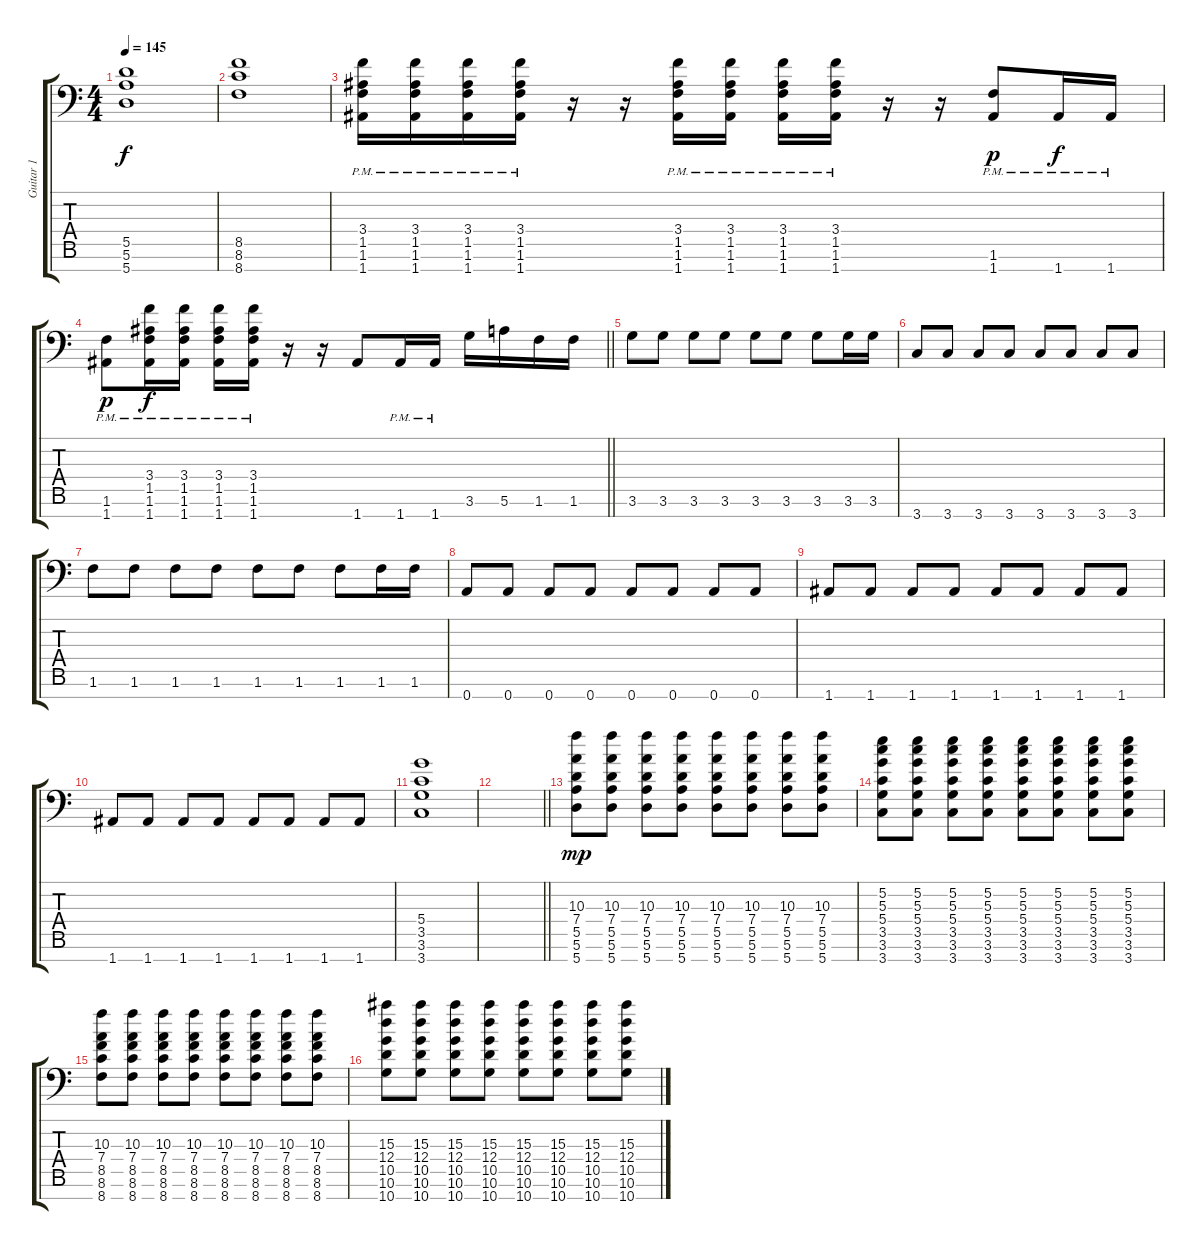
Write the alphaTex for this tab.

\track ("Guitar 1" "Guitar 1") {instrument distortionguitar}
\staff {score tabs}
\tuning (E4 B3 G3 D3 A2 E2 A1) {hide}
\ts (4 4)
\tempo 145
\clef f4
\ks c
(5.5 5.6 5.7).1{dy f} |
(8.5 8.6 8.7).1 |
(3.4{pm} 1.5{pm} 1.6{pm} 1.7{pm}).16 (3.4{pm} 1.5{pm} 1.6{pm} 1.7{pm}).16 (3.4{pm} 1.5{pm} 1.6{pm} 1.7{pm}).16 (3.4{pm} 1.5{pm} 1.6{pm} 1.7{pm}).16 r.16 r.16 (3.4{pm} 1.5{pm} 1.6{pm} 1.7{pm}).16 (3.4{pm} 1.5{pm} 1.6{pm} 1.7{pm}).16 (3.4{pm} 1.5{pm} 1.6{pm} 1.7{pm}).16 (3.4{pm} 1.5{pm} 1.6{pm} 1.7{pm}).16 r.16 r.16 (1.6{pm} 1.7).8{dy p} 1.7{pm}.16{dy f} 1.7{pm}.16 |
\barLineRight lightlight
(1.6{pm} 1.7).8{dy p} (3.4{pm} 1.5{pm} 1.6{pm} 1.7{pm}).16{dy f} (3.4{pm} 1.5{pm} 1.6{pm} 1.7{pm}).16 (3.4{pm} 1.5{pm} 1.6{pm} 1.7{pm}).16 (3.4{pm} 1.5{pm} 1.6{pm} 1.7{pm}).16 r.16 r.16 1.7.8 1.7{pm}.16 1.7{pm}.16 3.6.16 5.6.16 1.6.16 1.6.16 |
\section ("" "")
3.6.8 3.6.8 3.6.8 3.6.8 3.6.8 3.6.8 3.6.8 3.6.16 3.6.16 |
3.7.8 3.7.8 3.7.8 3.7.8 3.7.8 3.7.8 3.7.8 3.7.8 |
1.6.8 1.6.8 1.6.8 1.6.8 1.6.8 1.6.8 1.6.8 1.6.16 1.6.16 |
0.7.8 0.7.8 0.7.8 0.7.8 0.7.8 0.7.8 0.7.8 0.7.8 |
1.7.8 1.7.8 1.7.8 1.7.8 1.7.8 1.7.8 1.7.8 1.7.8 |
1.7.8 1.7.8 1.7.8 1.7.8 1.7.8 1.7.8 1.7.8 1.7.8 |
(5.4 3.5 3.6 3.7).1 |
\barLineRight lightlight
|
\section ("" "")
(10.3 7.4 5.5 5.6 5.7).8{dy mp} (10.3 7.4 5.5 5.6 5.7).8 (10.3 7.4 5.5 5.6 5.7).8 (10.3 7.4 5.5 5.6 5.7).8 (10.3 7.4 5.5 5.6 5.7).8 (10.3 7.4 5.5 5.6 5.7).8 (10.3 7.4 5.5 5.6 5.7).8 (10.3 7.4 5.5 5.6 5.7).8 |
(5.2 5.3 5.4 3.5 3.6 3.7).8 (5.2 5.3 5.4 3.5 3.6 3.7).8 (5.2 5.3 5.4 3.5 3.6 3.7).8 (5.2 5.3 5.4 3.5 3.6 3.7).8 (5.2 5.3 5.4 3.5 3.6 3.7).8 (5.2 5.3 5.4 3.5 3.6 3.7).8 (5.2 5.3 5.4 3.5 3.6 3.7).8 (5.2 5.3 5.4 3.5 3.6 3.7).8 |
(10.3 7.4 8.5 8.6 8.7).8 (10.3 7.4 8.5 8.6 8.7).8 (10.3 7.4 8.5 8.6 8.7).8 (10.3 7.4 8.5 8.6 8.7).8 (10.3 7.4 8.5 8.6 8.7).8 (10.3 7.4 8.5 8.6 8.7).8 (10.3 7.4 8.5 8.6 8.7).8 (10.3 7.4 8.5 8.6 8.7).8 |
(15.3 12.4 10.5 10.6 10.7).8 (15.3 12.4 10.5 10.6 10.7).8 (15.3 12.4 10.5 10.6 10.7).8 (15.3 12.4 10.5 10.6 10.7).8 (15.3 12.4 10.5 10.6 10.7).8 (15.3 12.4 10.5 10.6 10.7).8 (15.3 12.4 10.5 10.6 10.7).8 (15.3 12.4 10.5 10.6 10.7).8
